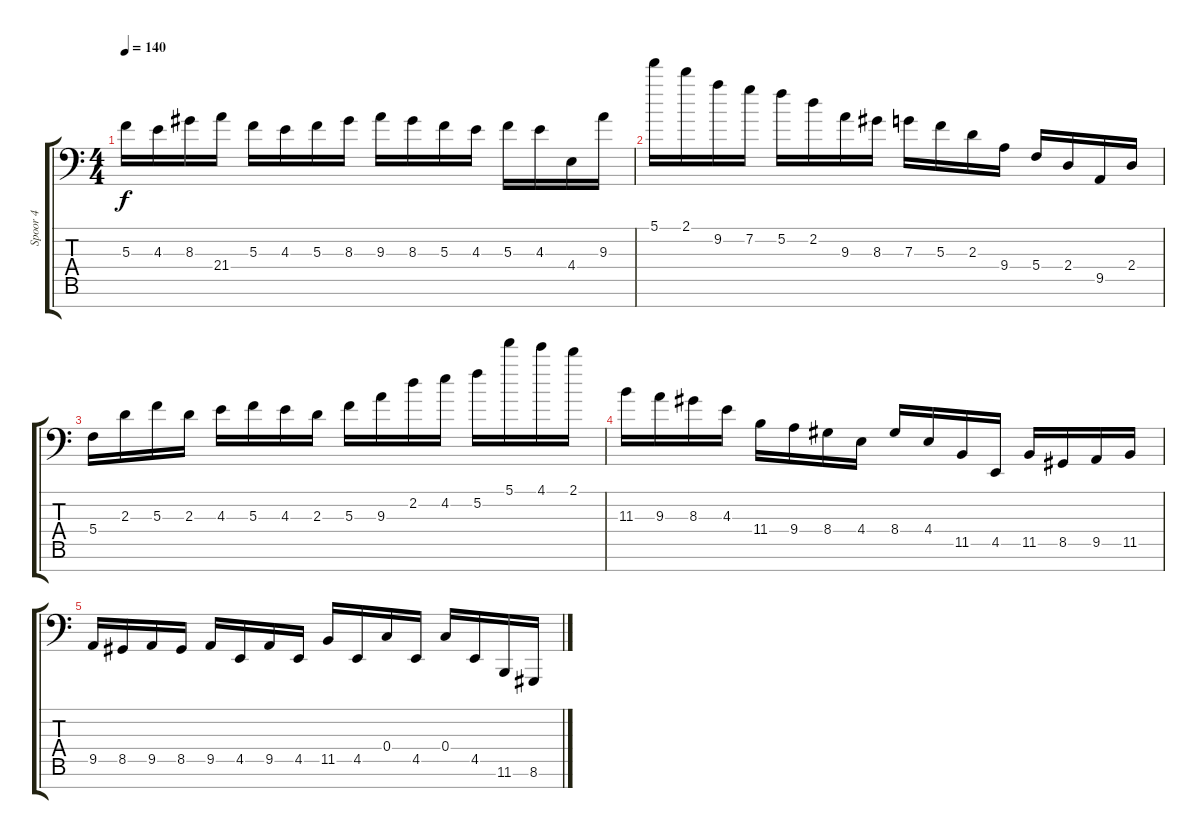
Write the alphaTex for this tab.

\track ("Spoor 4" "Spoor 4") {instrument acousticgrandpiano}
\staff {score tabs}
\tuning (C6 C5 C4 C3 C2 C1 C0) {hide}
\ts (4 4)
\tempo 140
\clef f4
\ks c
5.3.16{dy f} 4.3.16 8.3.16 21.4.16 5.3.16 4.3.16 5.3.16 8.3.16 9.3.16 8.3.16 5.3.16 4.3.16 5.3.16 4.3.16 4.4.16 9.3.16 |
5.1.16 2.1.16 9.2.16 7.2.16 5.2.16 2.2.16 9.3.16 8.3.16 7.3.16 5.3.16 2.3.16 9.4.16 5.4.16 2.4.16 9.5.16 2.4.16 |
5.4.16 2.3.16 5.3.16 2.3.16 4.3.16 5.3.16 4.3.16 2.3.16 5.3.16 9.3.16 2.2.16 4.2.16 5.2.16 5.1.16 4.1.16 2.1.16 |
11.3.16 9.3.16 8.3.16 4.3.16 11.4.16 9.4.16 8.4.16 4.4.16 8.4.16 4.4.16 11.5.16 4.5.16 11.5.16 8.5.16 9.5.16 11.5.16 |
9.5.16 8.5.16 9.5.16 8.5.16 9.5.16 4.5.16 9.5.16 4.5.16 11.5.16 4.5.16 0.4.16 4.5.16 0.4.16 4.5.16 11.6.16 8.6.16
